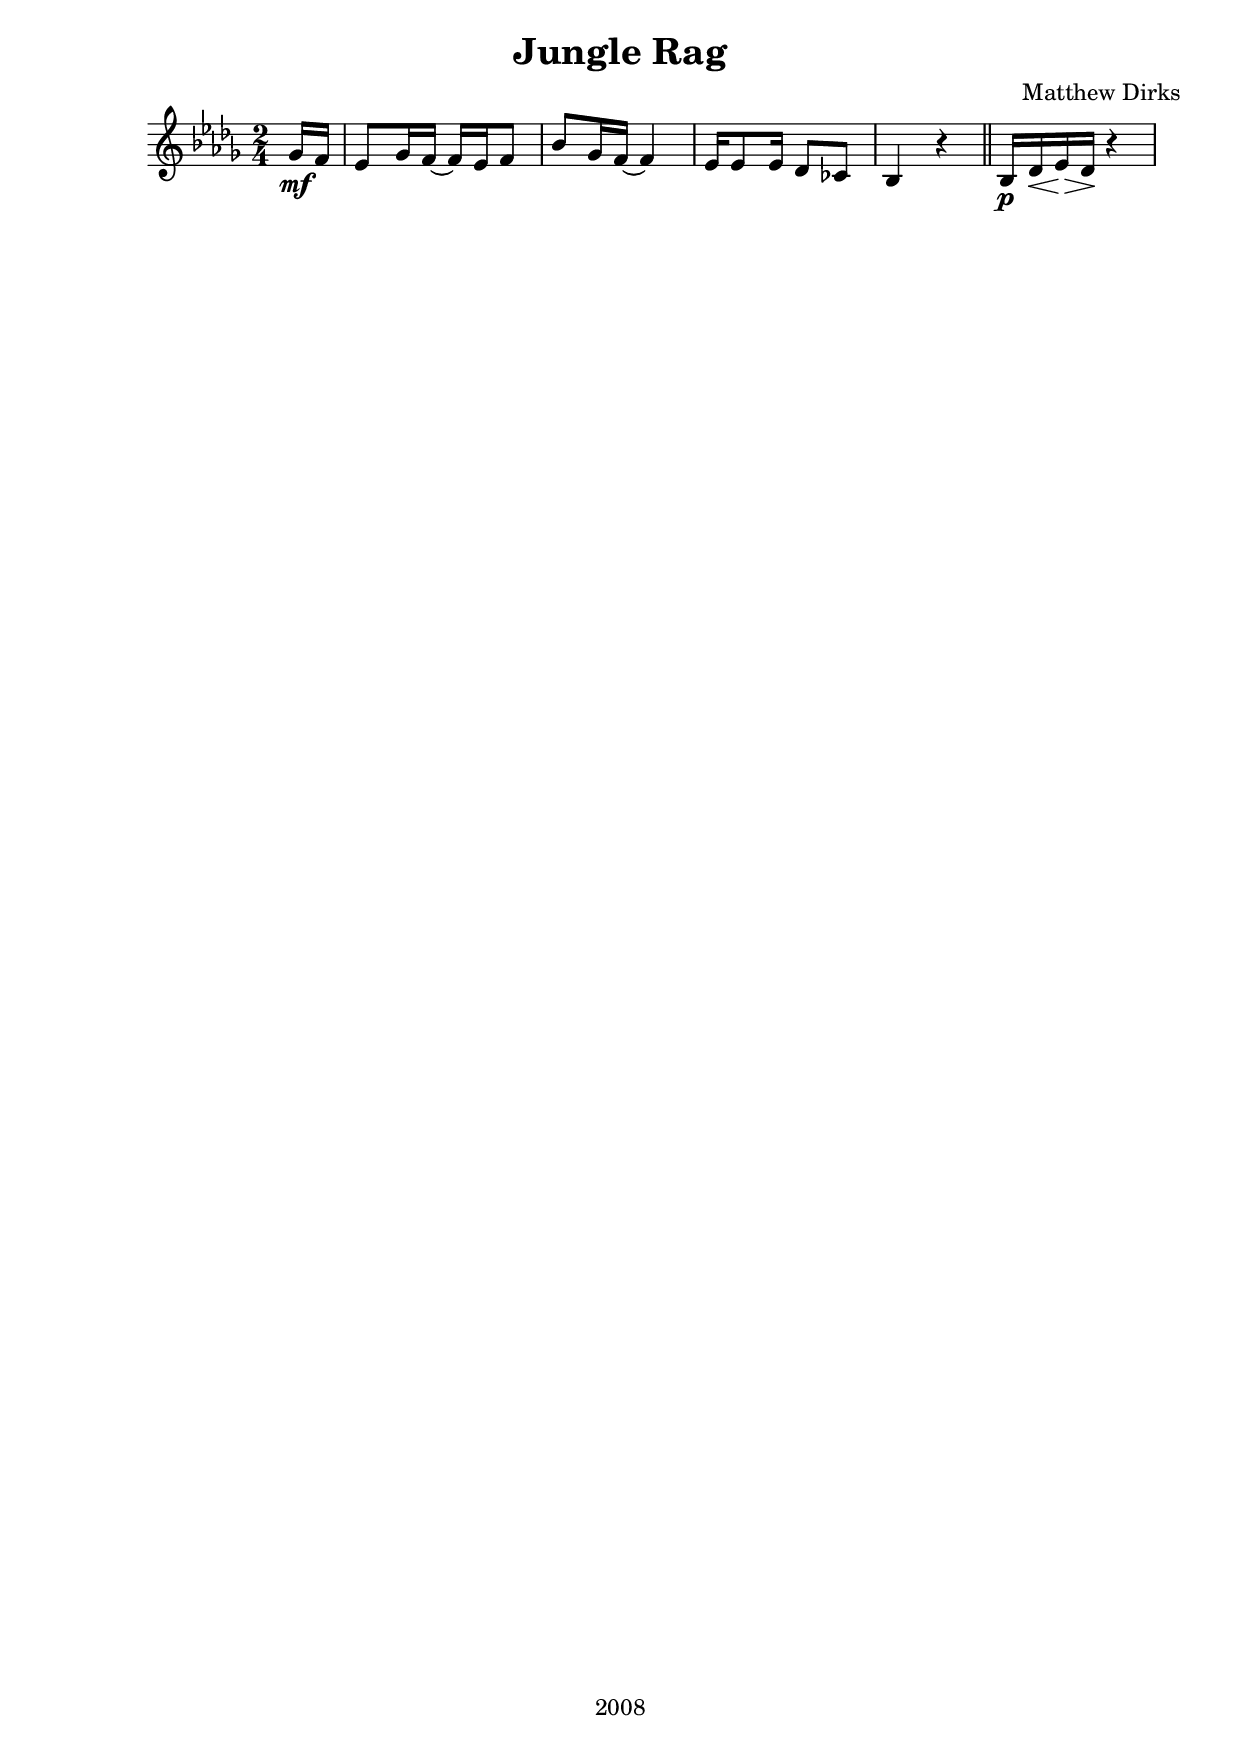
\version "2.18.2"

\header {
  title = "Jungle Rag"
  composer = "Matthew Dirks"
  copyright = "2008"
}

\score {
  \relative c'' {
    \new PianoStaff
    <<
      \new Staff = "up" {
	\clef treble
	\key bes \minor
	\time 2/4
				% Four-plus-pickup bar intro
	\partial 8 ges16\mf f | % pickup measure
	ees8 ges16 f~ f ees f8 |
	bes8 ges16 f~ f4 |
	ees16 es8 ees16 des8 ces |
	bes4 r4 \bar "||"
	% Strain 1, first time
	bes16\p des\< ees\> des\! r4
      } % end treble clef
    >>
  } % end relative
} % end score